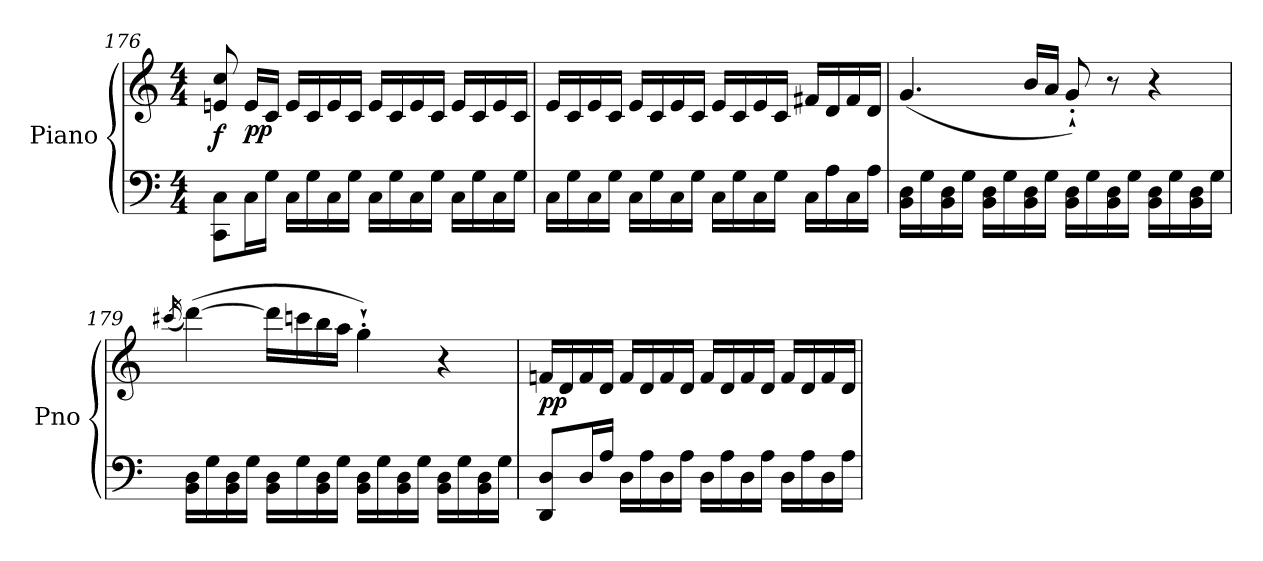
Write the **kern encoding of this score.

**kern	**kern	**dynam
*part1	*part1	*part1
*staff2	*staff1	*staff1/2
*I"Piano	*	*
*I'Pno	*	*
*clefF4	*clefG2	*
*k[]	*k[]	*
*M4/4	*M4/4	*
=176	=176	=176
!	!	!LO:DY:b
8CC\ 8C\L	8en/ 8cc/	f
!	!	!LO:DY:b
16C\L	16e/LL	pp
16G\JJ	16c/JJ	.
16C\LL	16e/LL	.
16G\	16c/	.
16C\	16e/	.
16G\JJ	16c/JJ	.
16C\LL	16e/LL	.
16G\	16c/	.
16C\	16e/	.
16G\JJ	16c/JJ	.
16C\LL	16e/LL	.
16G\	16c/	.
16C\	16e/	.
16G\JJ	16c/JJ	.
=177	=177	=177
16C\LL	16e/LL	.
16G\	16c/	.
16C\	16e/	.
16G\JJ	16c/JJ	.
16C\LL	16e/LL	.
16G\	16c/	.
16C\	16e/	.
16G\JJ	16c/JJ	.
16C\LL	16e/LL	.
16G\	16c/	.
16C\	16e/	.
16G\JJ	16c/JJ	.
16C\LL	16f#X/LL	.
16A\	16d/	.
16C\	16f#/	.
16A\JJ	16d/JJ	.
!!LO:PB:g=z
=178	=178	=178
16BB\ 16D\LL	(4.g/	.
16G\	.	.
16BB\ 16D\	.	.
16G\JJ	.	.
16BB\ 16D\LL	.	.
16G\	.	.
16BB\ 16D\	16b/LL	.
16G\JJ	16a/JJ	.
16BB\ 16D\LL	8g`'/)	.
16G\	.	.
16BB\ 16D\	8r	.
16G\JJ	.	.
16BB\ 16D\LL	4r	.
16G\	.	.
16BB\ 16D\	.	.
16G\JJ	.	.
=179	=179	=179
.	(16qccc#X/	.
16BB\ 16D\LL	([4ddd\)	.
16G\	.	.
16BB\ 16D\	.	.
16G\JJ	.	.
16BB\ 16D\LL	16ddd\LL]	.
16G\	16cccn\	.
16BB\ 16D\	16bb\	.
16G\JJ	16aa\JJ	.
16BB\ 16D\LL	4gg`'\)	.
16G\	.	.
16BB\ 16D\	.	.
16G\JJ	.	.
16BB\ 16D\LL	4r	.
16G\	.	.
16BB\ 16D\	.	.
16G\JJ	.	.
=180	=180	=180
!	!	!LO:DY:b
8DD/ 8D/L	16fn/LL	pp
.	16d/	.
16D/L	16f/	.
16A/JJ	16d/JJ	.
16D\LL	16f/LL	.
16A\	16d/	.
16D\	16f/	.
16A\JJ	16d/JJ	.
16D\LL	16f/LL	.
16A\	16d/	.
16D\	16f/	.
16A\JJ	16d/JJ	.
16D\LL	16f/LL	.
16A\	16d/	.
16D\	16f/	.
16A\JJ	16d/JJ	.
=	=	=
*-	*-	*-
